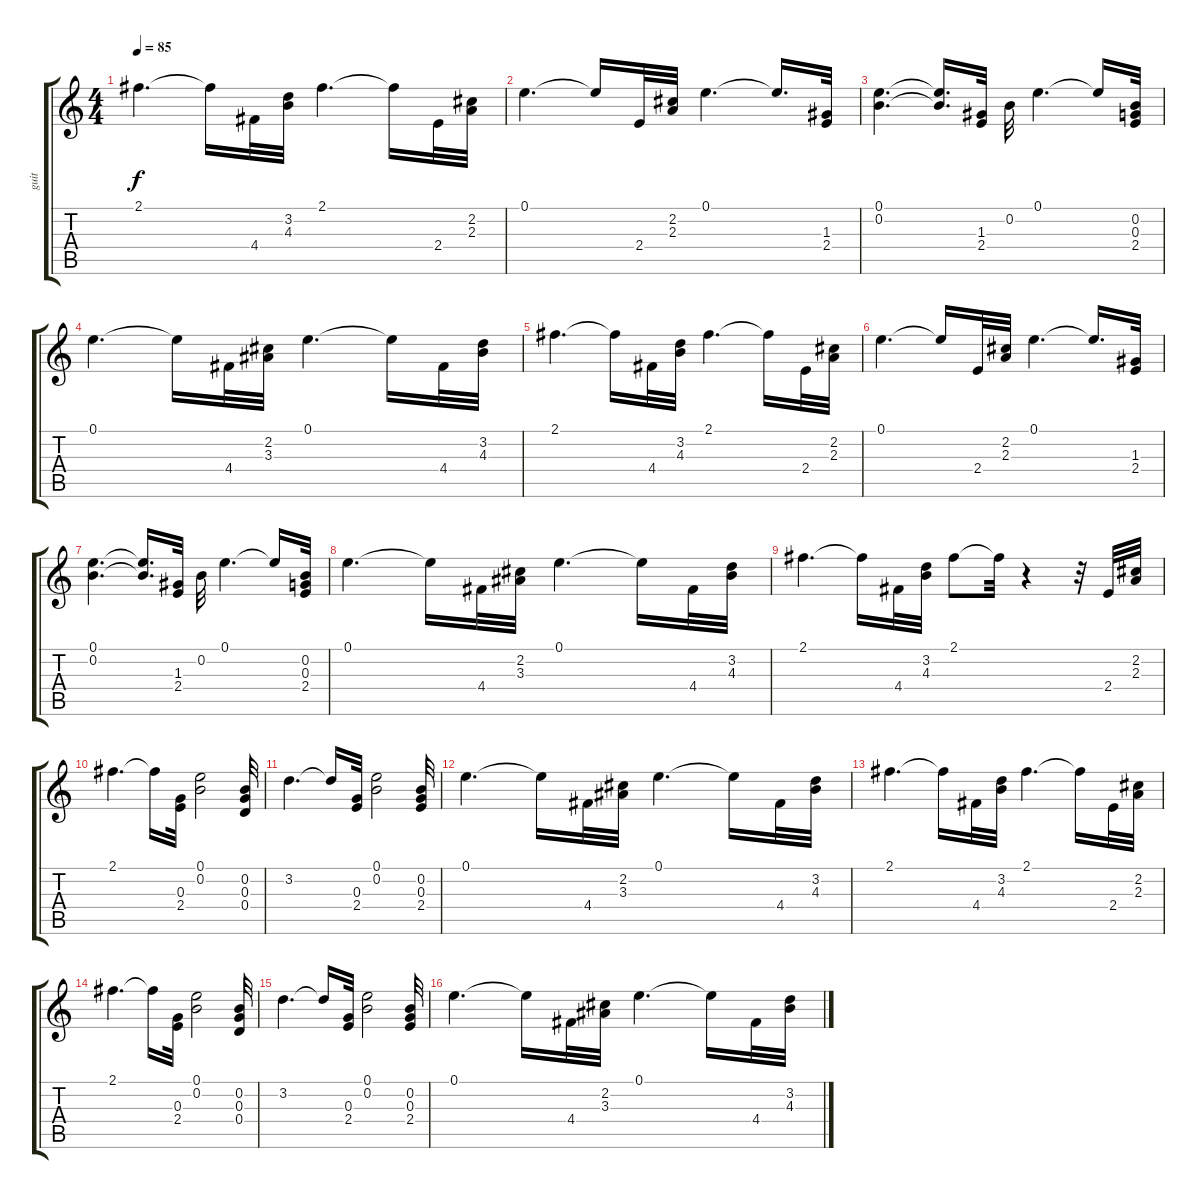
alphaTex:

\track ("guit" "guit") {instrument acousticguitarsteel}
\staff {score tabs}
\tuning (E4 B3 G3 D3 A2 E2) {hide}
\ts (4 4)
\tempo 85
\clef g2
\ks c
2.1.4{d dy f} 2.1{t}.16 4.4.32{volume 8 balance 16} (3.2 4.3).32 2.1.4{d} 2.1{t}.16 2.4.32{volume 10 balance 0} (2.2 2.3).32 |
0.1.4{d} 0.1{t}.16 2.4.32{volume 8 balance 16} (2.2 2.3).32 0.1.4{d} 0.1{t}.16{d} (1.3 2.4).32{volume 10 balance 0} |
(0.1 0.2).4{d} (0.1{t} 0.2{t}).16{d} (1.3 2.4).32{volume 8 balance 16} 0.2.32 0.1.4{d} 0.1{t}.16 (0.2 0.3 2.4).32{volume 10 balance 0} |
0.1.4{d} 0.1{t}.16 4.4.32{volume 8 balance 16} (2.2 3.3).32 0.1.4{d} 0.1{t}.16 4.4.32{volume 10 balance 0} (3.2 4.3).32 |
2.1.4{d} 2.1{t}.16 4.4.32{volume 8 balance 16} (3.2 4.3).32 2.1.4{d} 2.1{t}.16 2.4.32{volume 10 balance 0} (2.2 2.3).32 |
0.1.4{d} 0.1{t}.16 2.4.32{volume 8 balance 16} (2.2 2.3).32 0.1.4{d} 0.1{t}.16{d} (1.3 2.4).32{volume 10 balance 0} |
(0.1 0.2).4{d} (0.1{t} 0.2{t}).16{d} (1.3 2.4).32{volume 8 balance 16} 0.2.32 0.1.4{d} 0.1{t}.16 (0.2 0.3 2.4).32{volume 10 balance 0} |
0.1.4{d} 0.1{t}.16 4.4.32{volume 8 balance 16} (2.2 3.3).32 0.1.4{d} 0.1{t}.16 4.4.32{volume 10 balance 0} (3.2 4.3).32 |
2.1.4{d} 2.1{t}.16 4.4.32{volume 8 balance 16} (3.2 4.3).32 2.1.8 2.1{t}.32 r.4 r.32 2.4.32{volume 10 balance 0} (2.2 2.3).32 |
2.1.4{d} 2.1{t}.16 (0.3 2.4).32{volume 8 balance 16} (0.1 0.2).2 (0.2 0.3 0.4).32{volume 10 balance 0} |
3.2.4{d} 3.2{t}.16 (0.3 2.4).32{volume 8 balance 16} (0.1 0.2).2 (0.2 0.3 2.4).32{volume 10 balance 0} |
0.1.4{d} 0.1{t}.16 4.4.32{volume 8 balance 16} (2.2 3.3).32 0.1.4{d} 0.1{t}.16 4.4.32{volume 10 balance 0} (3.2 4.3).32 |
2.1.4{d} 2.1{t}.16 4.4.32{volume 8 balance 16} (3.2 4.3).32 2.1.4{d} 2.1{t}.16 2.4.32{volume 10 balance 0} (2.2 2.3).32 |
2.1.4{d} 2.1{t}.16 (0.3 2.4).32{volume 8 balance 16} (0.1 0.2).2 (0.2 0.3 0.4).32{volume 10 balance 0} |
3.2.4{d} 3.2{t}.16 (0.3 2.4).32{volume 8 balance 16} (0.1 0.2).2 (0.2 0.3 2.4).32{volume 10 balance 0} |
0.1.4{d} 0.1{t}.16 4.4.32{volume 8 balance 16} (2.2 3.3).32 0.1.4{d} 0.1{t}.16 4.4.32{volume 10 balance 0} (3.2 4.3).32
